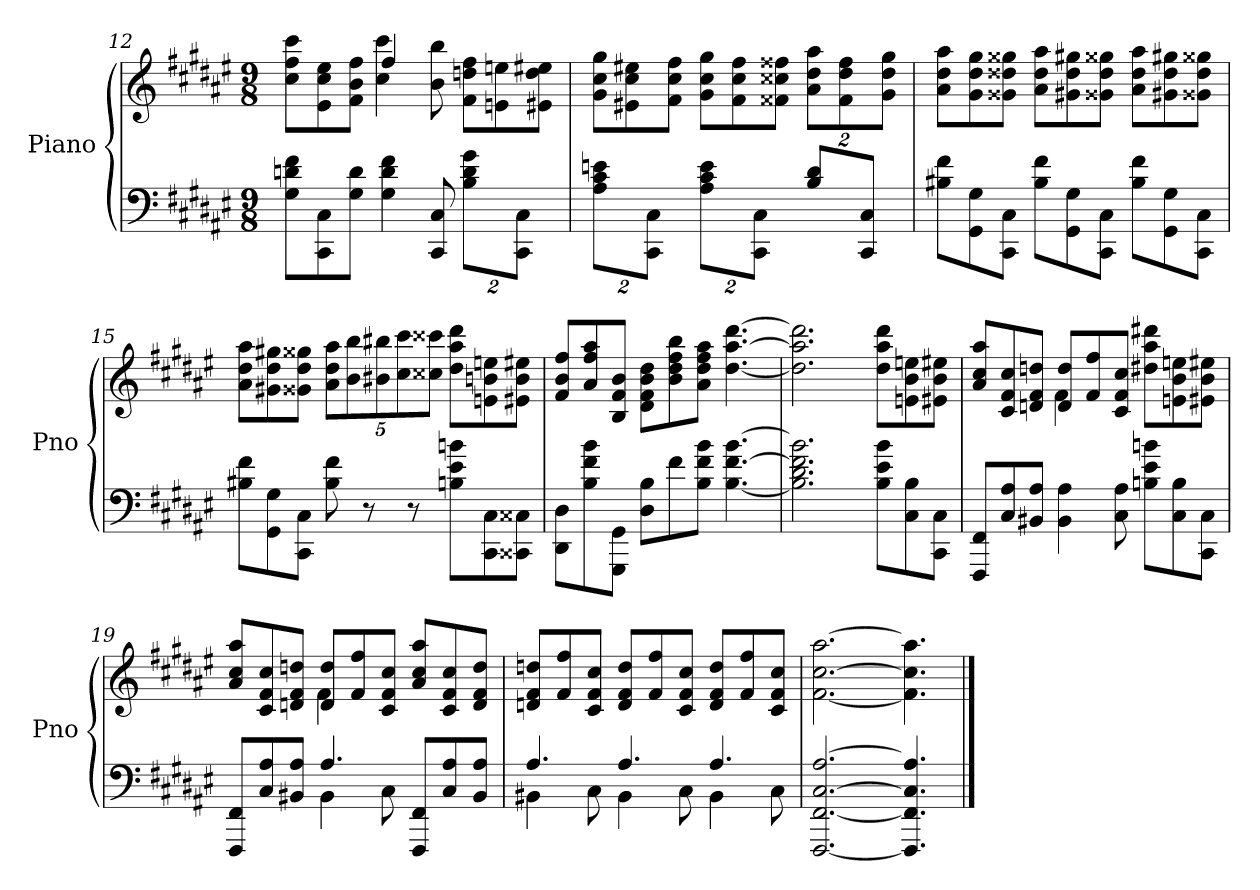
**kern	**kern
*part2	*part1
*staff2	*staff1
*I"Piano	*I"Piano
*I'Pno	*I'Pno
!!LO:PB:g=z
*clefF4	*clefG2
*k[f#c#g#d#a#e#]	*k[f#c#g#d#a#e#]
*M9/8	*M9/8
=12	=12
*	*^
8G#\ 8dn\ 8f#\L	4.ryy	8cc#\ 8ff#\ 8ccc#\L
8CC#\ 8C#\	.	8e#\ 8cc#\ 8ee#\
8G#\ 8d\J	.	8f#\ 8b\ 8ff#\J
4G#\ 4d\ 4f#\	4ff#/	4cc#\ 4ccc#\
8CC#/ 8C#/	2ryy	8b\ 8bb\
*Xbrackettup	*	*
16%3B\ 16%3d\ 16%3g#\L	.	8f#\ 8ddn\ 8ff#\L
.	.	8en\ 8een\
16%3CC#\ 16%3C#\J	.	.
.	.	8e#X\ 8dd\ 8ee#X\J
*	*v	*v
=13	=13
16%3A#\ 16%3c#\ 16%3en\L	8g#\ 8cc#\ 8gg#\L
.	8e#X\ 8cc#\ 8ee#X\
16%3CC#\ 16%3C#\J	.
.	8f#\ 8cc#\ 8ff#\J
16%3A#\ 16%3c#\ 16%3e\L	8g#\ 8cc#\ 8gg#\L
.	8f#\ 8cc#\ 8ff#\
16%3CC#\ 16%3C#\J	.
.	8f##X\ 8cc##X\ 8ff##X\J
16%3B/ 16%3d#/L	8a#\ 8dd#\ 8aa#\L
.	8f##\ 8dd#\ 8ff##\
16%3CC#/ 16%3C#/J	.
.	8g#\ 8dd#\ 8gg#\J
!!LO:LB:g=z
=14	=14
8B#X\ 8f#\L	8a#\ 8dd#\ 8aa#\L
8GG#\ 8G#\	8g#\ 8dd#\ 8gg#\
8CC#\ 8C#\J	8g##X\ 8dd##X\ 8gg##X\J
8B#\ 8f#\L	8a#\ 8dd##\ 8aa#\L
8GG#\ 8G#\	8g#X\ 8dd##\ 8gg#X\
8CC#\ 8C#\J	8g##X\ 8dd##\ 8gg##X\J
8B#\ 8f#\L	8a#\ 8dd##\ 8aa#\L
8GG#\ 8G#\	8g#X\ 8dd##\ 8gg#X\
8CC#\ 8C#\J	8g##X\ 8dd##\ 8gg##X\J
=15	=15
8B#X\ 8f#\L	8a#\ 8dd#\ 8aa#\L
8GG#\ 8G#\	8g#X\ 8dd#\ 8gg#X\
8CC#\ 8C#\J	8g##X\ 8dd#\ 8gg##X\J
*	*Xbrackettup
8B#\ 8f#\	40%3a#\ 40%3dd#\ 40%3aa#\L
.	40%3b\ 40%3bb\
8r	.
.	40%3b#X\ 40%3bb#X\
.	40%3cc#\ 40%3ccc#\
8r	.
.	40%3cc##X\ 40%3ccc##X\J
8Bn\ 8e#\ 8bn\L	8dd#\ 8aa#\ 8ddd#\L
8CC#\ 8C#\	8en\ 8bn\ 8een\
8CC##X\ 8C##X\J	8e#X\ 8b\ 8ee#X\J
!!LO:LB:g=z
=16	=16
8DD#\ 8D#\L	8f#/ 8b/ 8ff#/L
8B\ 8f#\ 8b\	8a#/ 8ff#/ 8aa#/
8GGG#\ 8GG#\J	8B/ 8f#/ 8b/J
8D#\ 8B\L	8d#\ 8f#\ 8b\ 8dd#\L
8f#\	8b\ 8dd#\ 8ff#\ 8bb\
8B\ 8f#\ 8b\J	8a#\ 8dd#\ 8ff#\ 8aa#\J
[4.B\ [4.f#\ [4.b\	[4.dd#\ [4.aa#\ [4.ddd#\
=17	=17
2.B\] 2.d#\ 2.f#\] 2.b\]	2.dd#\] 2.aa#\] 2.ddd#\]
8B\ 8e#\ 8b\L	8dd#\ 8aa#\ 8ddd#\L
8C#\ 8B\	8en\ 8b\ 8een\
8CC#\ 8C#\J	8e#X\ 8b\ 8ee#X\J
=18	=18
*	*^
8FFF#/ 8FF#/L	8a#/ 8cc#/ 8aa#/L	4.ryy
8C#/ 8A#/	8c#/ 8f#/ 8cc#/	.
8BB#X/ 8A#/J	8dn/ 8f#/ 8ddn/J	.
4BB#\ 4A#\	8d/ 8dd/L	4f#\
.	8f#/ 8ff#/	.
8C#\ 8A#\	8c#/ 8f#/ 8cc#/J	8ryy
8Bn\ 8e#\ 8bn\L	4.ryy	8dd#X\ 8aa#\ 8ddd#X\L
8C#\ 8B\	.	8en\ 8b\ 8een\
8CC#\ 8C#\J	.	8e#X\ 8b\ 8ee#X\J
!!LO:LB:g=z	!!
=19	=19	=19
*^	*	*
8FFF#/ 8FF#/L	4.ryy	8a#/ 8cc#/ 8aa#/L	4.ryy
8C#/ 8A#/	.	8c#/ 8f#/ 8cc#/	.
8BB#X/ 8A#/J	.	8dn/ 8f#/ 8ddn/J	.
4.A#/	4BB#\	8d/ 8dd/L	4f#\
.	.	8f#/ 8ff#/	.
.	8C#\	8c#/ 8f#/ 8cc#/J	2ryy
8FFF#/ 8FF#/L	4.ryy	8a#/ 8cc#/ 8aa#/L	.
8C#/ 8A#/	.	8c#/ 8f#/ 8cc#/	.
8BB#/ 8A#/J	.	8d/ 8f#/ 8dd/J	.
*	*	*v	*v
=20	=20	=20
4.A#/	4BB#X\	8dn/ 8f#/ 8ddn/L
.	.	8f#/ 8ff#/
.	8C#\	8c#/ 8f#/ 8cc#/J
4.A#/	4BB#\	8d/ 8f#/ 8dd/L
.	.	8f#/ 8ff#/
.	8C#\	8c#/ 8f#/ 8cc#/J
4.A#/	4BB#\	8d/ 8f#/ 8dd/L
.	.	8f#/ 8ff#/
.	8C#\	8c#/ 8f#/ 8cc#/J
*v	*v	*
=21	=21
[2.FFF#/ [2.FF#/ [2.C#/ [2.A#/	[2.f#\ [2.cc#\ [2.aa#\
4.FFF#/] 4.FF#/] 4.C#/] 4.A#/]	4.f#\] 4.cc#\] 4.aa#\]
==	==
*-	*-
